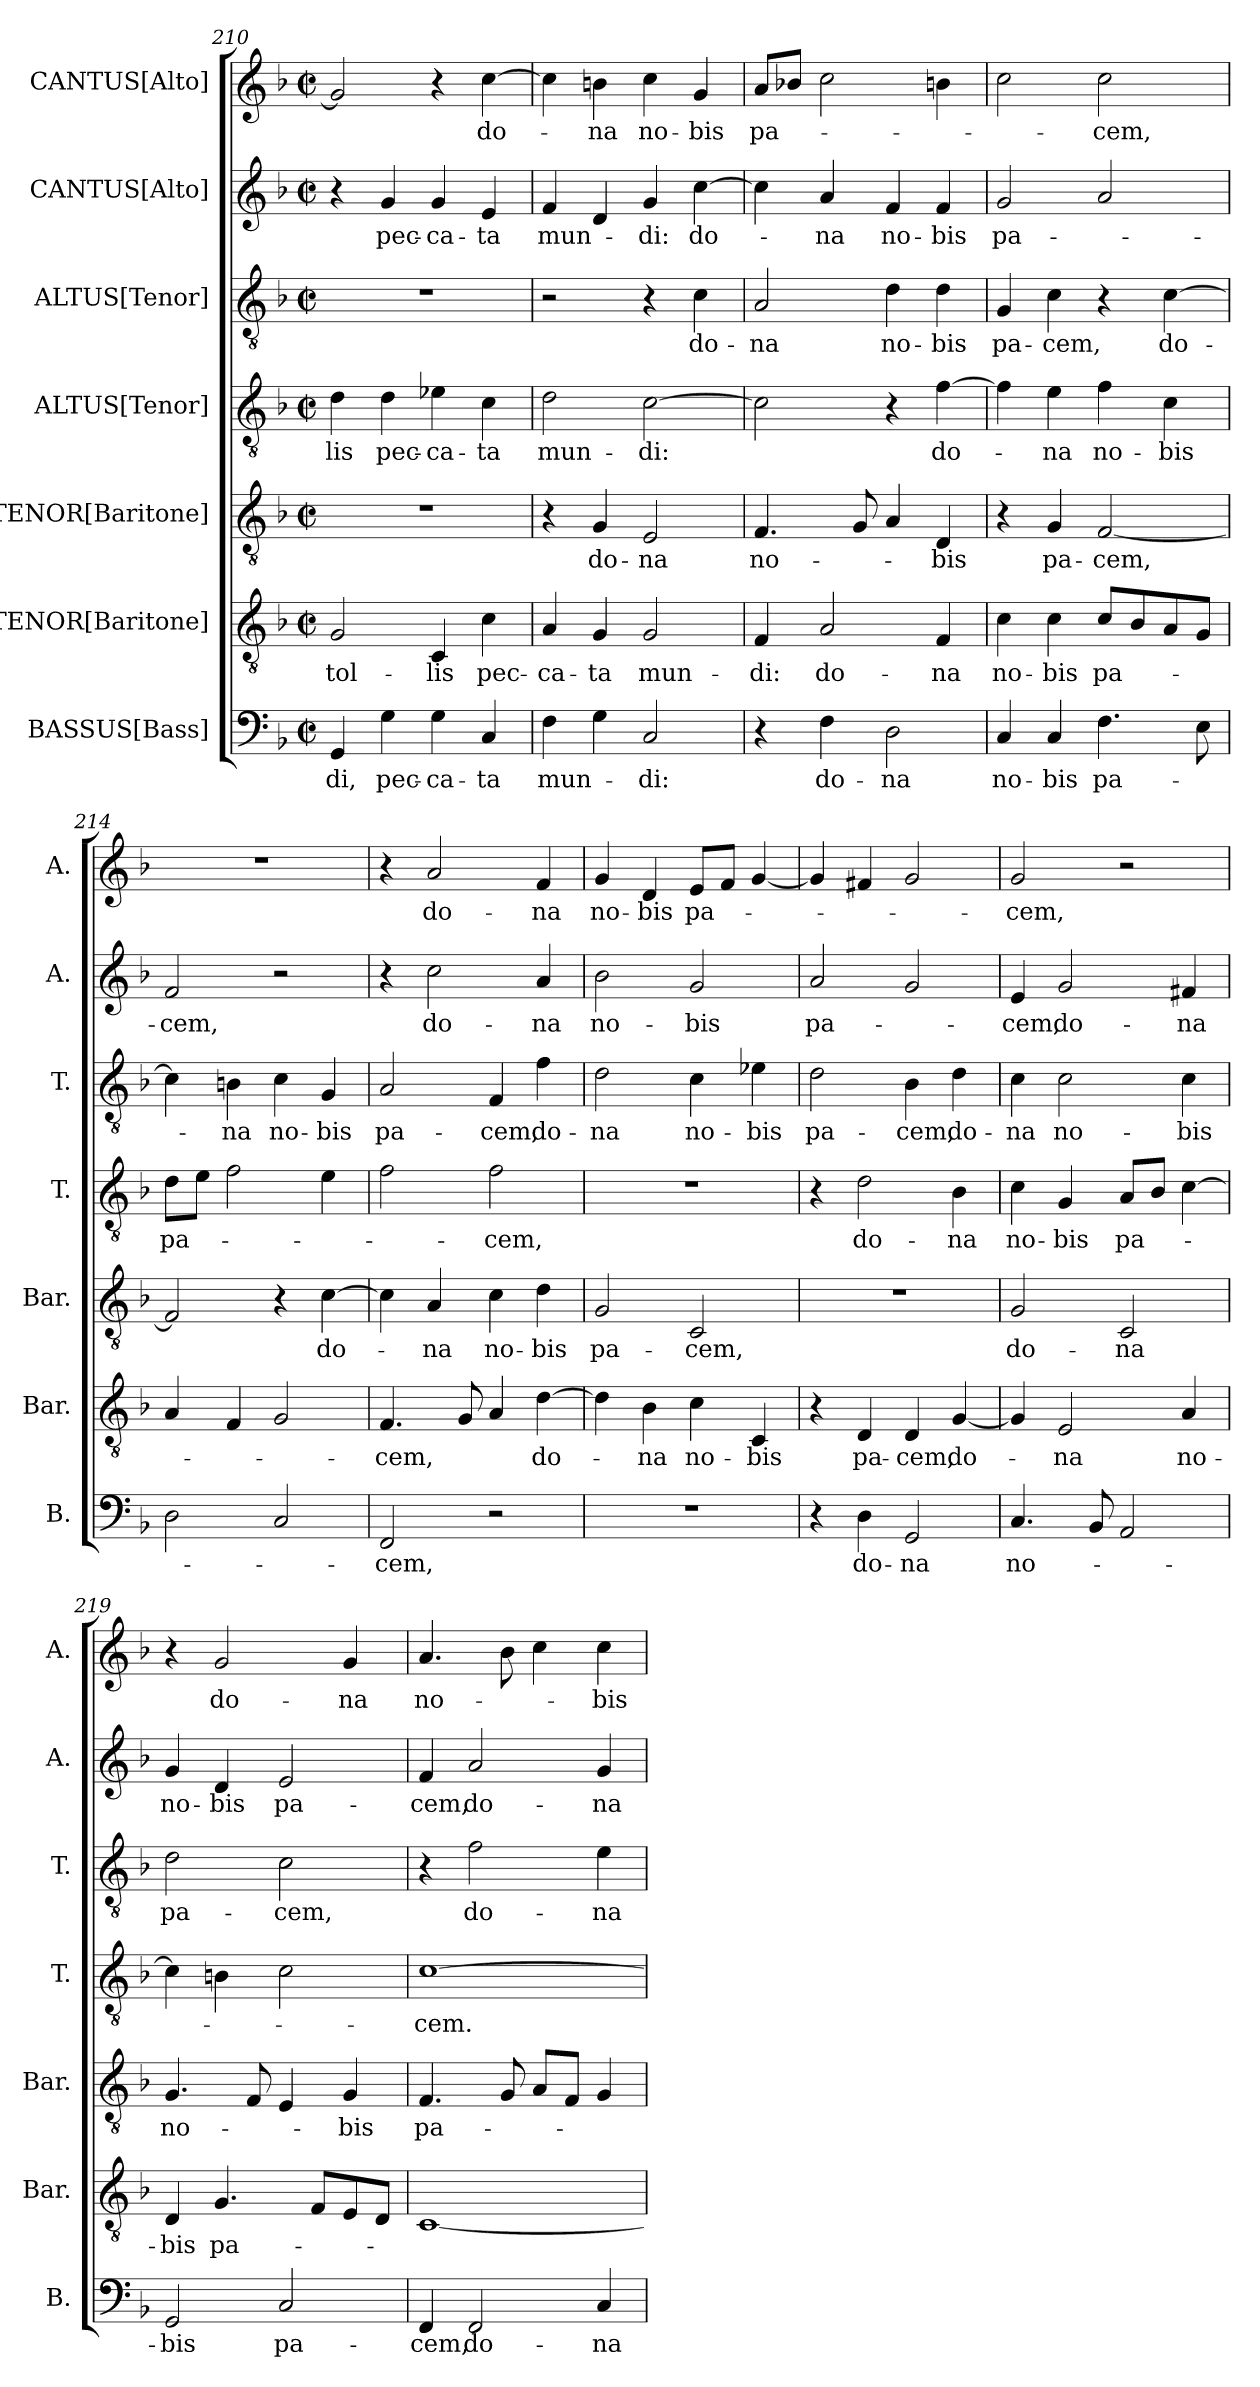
**kern	**text	**kern	**text	**kern	**text	**kern	**text	**kern	**text	**kern	**text	**kern	**text
*part7	*part7	*part6	*part6	*part5	*part5	*part4	*part4	*part3	*part3	*part2	*part2	*part1	*part1
*staff7	*staff7	*staff6	*staff6	*staff5	*staff5	*staff4	*staff4	*staff3	*staff3	*staff2	*staff2	*staff1	*staff1
*I"BASSUS[Bass]	*	*I"TENOR[Baritone]	*	*I"TENOR[Baritone]	*	*I"ALTUS[Tenor]	*	*I"ALTUS[Tenor]	*	*I"CANTUS[Alto]	*	*I"CANTUS[Alto]	*
*I'B.	*	*I'Bar.	*	*I'Bar.	*	*I'T.	*	*I'T.	*	*I'A.	*	*I'A.	*
*clefF4	*	*clefGv2	*	*clefGv2	*	*clefGv2	*	*clefGv2	*	*clefG2	*	*clefG2	*
*	*	*ITrd7c12	*	*ITrd7c12	*	*ITrd7c12	*	*ITrd7c12	*	*	*	*	*
*k[b-]	*	*k[b-]	*	*k[b-]	*	*k[b-]	*	*k[b-]	*	*k[b-]	*	*k[b-]	*
*F:	*	*F:	*	*F:	*	*F:	*	*F:	*	*F:	*	*F:	*
*M2/2	*	*M2/2	*	*M2/2	*	*M2/2	*	*M2/2	*	*M2/2	*	*M2/2	*
*met(c|)	*	*met(c|)	*	*met(c|)	*	*met(c|)	*	*met(c|)	*	*met(c|)	*	*met(c|)	*
=210	=210	=210	=210	=210	=210	=210	=210	=210	=210	=210	=210	=210	=210
!	!LO:LY:b	!	!LO:LY:b	!	!	!	!LO:LY:b	!	!	!	!	!	!
4GG/	-di,	2GG/	tol-	1r	.	4D\	-lis	1r	.	4r	.	2g/]	.
!	!LO:LY:b	!	!	!	!	!	!LO:LY:b	!	!	!	!LO:LY:b	!	!
4G\	pec-	.	.	.	.	4D\	pec-	.	.	4g/	pec-	.	.
!	!LO:LY:b	!	!LO:LY:b	!	!	!	!LO:LY:b	!	!	!	!LO:LY:b	!	!
4G\	-ca-	4CC/	-lis	.	.	4E-X\	-ca-	.	.	4g/	-ca-	4r	.
!	!LO:LY:b	!	!LO:LY:b	!	!	!	!LO:LY:b	!	!	!	!LO:LY:b	!	!LO:LY:b
4C/	-ta	4C\	pec-	.	.	4C\	-ta	.	.	4e/	-ta	[>4cc\	-do-
=211	=211	=211	=211	=211	=211	=211	=211	=211	=211	=211	=211	=211	=211
!	!LO:LY:b	!	!LO:LY:b	!	!	!	!LO:LY:b	!	!	!	!LO:LY:b	!	!
4F\	mun-	4AA/	-ca-	4r	.	2D\	mun-	2r	.	4f/	mun-	4cc\]	.
!	!	!	!LO:LY:b	!	!LO:LY:b	!	!	!	!	!	!	!	!LO:LY:b
4G\	.	4GG/	-ta	4GG/	-do-	.	.	.	.	4d/	.	4bn\	-na
!	!LO:LY:b	!	!LO:LY:b	!	!LO:LY:b	!	!LO:LY:b	!	!	!	!LO:LY:b	!	!LO:LY:b
2C/	-di:	2GG/	mun-	2EE/	-na	[>2C\	-di:	4r	.	4g/	-di:	4cc\	-no-
!	!	!	!	!	!	!	!	!	!LO:LY:b	!	!LO:LY:b	!	!LO:LY:b
.	.	.	.	.	.	.	.	4C\	-do-	[>4cc\	-do-	4g/	bis
=212	=212	=212	=212	=212	=212	=212	=212	=212	=212	=212	=212	=212	=212
!	!	!	!LO:LY:b	!	!LO:LY:b	!	!	!	!LO:LY:b	!	!	!	!LO:LY:b
4r	.	4FF/	-di:	4.FF/	-no-	2C\]	.	2AA/	-na	4cc\]	.	8a/L	-pa-
.	.	.	.	.	.	.	.	.	.	.	.	8b-X/J	.
!	!LO:LY:b	!	!LO:LY:b	!	!	!	!	!	!	!	!LO:LY:b	!	!
4F\	-do-	2AA/	-do-	.	.	.	.	.	.	4a/	-na	2cc\	.
.	.	.	.	8GG/	.	.	.	.	.	.	.	.	.
!	!LO:LY:b	!	!	!	!	!	!	!	!LO:LY:b	!	!LO:LY:b	!	!
2D\	-na	.	.	4AA/	.	4r	.	4D\	-no-	4f/	-no-	.	.
!	!	!	!LO:LY:b	!	!LO:LY:b	!	!LO:LY:b	!	!LO:LY:b	!	!LO:LY:b	!	!
.	.	4FF/	-na	4DD/	bis	[>4F\	-do-	4D\	bis	4f/	bis	4bn\	.
=213	=213	=213	=213	=213	=213	=213	=213	=213	=213	=213	=213	=213	=213
!	!LO:LY:b	!	!LO:LY:b	!	!	!	!	!	!LO:LY:b	!	!LO:LY:b	!	!
4C/	-no-	4C\	-no-	4r	.	4F\]	.	4GG/	-pa-	2g/	-pa-	2cc\	.
!	!LO:LY:b	!	!LO:LY:b	!	!LO:LY:b	!	!LO:LY:b	!	!LO:LY:b	!	!	!	!
4C/	bis	4C\	bis	4GG/	-pa-	4E\	-na	4C\	cem,	.	.	.	.
!	!LO:LY:b	!	!LO:LY:b	!	!LO:LY:b	!	!LO:LY:b	!	!	!	!	!	!LO:LY:b
4.F\	-pa-	8C/L	-pa-	[<2FF/	cem,	4F\	-no-	4r	.	2a/	.	2cc\	cem,
.	.	8BB-/	.	.	.	.	.	.	.	.	.	.	.
!	!	!	!	!	!	!	!LO:LY:b	!	!LO:LY:b	!	!	!	!
.	.	8AA/	.	.	.	4C\	bis	[>4C\	-do-	.	.	.	.
8E\	.	8GG/J	.	.	.	.	.	.	.	.	.	.	.
!!LO:PB:g=z
=214	=214	=214	=214	=214	=214	=214	=214	=214	=214	=214	=214	=214	=214
!	!	!	!	!	!	!	!LO:LY:b	!	!	!	!LO:LY:b	!	!
2D\	.	4AA/	.	2FF/]	.	8D\L	-pa-	4C\]	.	2f/	cem,	1r	.
.	.	.	.	.	.	8E\J	.	.	.	.	.	.	.
!	!	!	!	!	!	!	!	!	!LO:LY:b	!	!	!	!
.	.	4FF/	.	.	.	2F\	.	4BBn\	-na	.	.	.	.
!	!	!	!	!	!	!	!	!	!LO:LY:b	!	!	!	!
2C/	.	2GG/	.	4r	.	.	.	4C\	-no-	2r	.	.	.
!	!	!	!	!	!LO:LY:b	!	!	!	!LO:LY:b	!	!	!	!
.	.	.	.	[>4C\	-do-	4E\	.	4GG/	bis	.	.	.	.
=215	=215	=215	=215	=215	=215	=215	=215	=215	=215	=215	=215	=215	=215
!	!LO:LY:b	!	!LO:LY:b	!	!	!	!	!	!LO:LY:b	!	!	!	!
2FF/	cem,	4.FF/	cem,	4C\]	.	2F\	.	2AA/	-pa-	4r	.	4r	.
!	!	!	!	!	!LO:LY:b	!	!	!	!	!	!LO:LY:b	!	!LO:LY:b
.	.	.	.	4AA/	-na	.	.	.	.	2cc\	-do-	2a/	-do-
.	.	8GG/	.	.	.	.	.	.	.	.	.	.	.
!	!	!	!	!	!LO:LY:b	!	!LO:LY:b	!	!LO:LY:b	!	!	!	!
2r	.	4AA/	.	4C\	-no-	2F\	cem,	4FF/	cem,	.	.	.	.
!	!	!	!LO:LY:b	!	!LO:LY:b	!	!	!	!LO:LY:b	!	!LO:LY:b	!	!LO:LY:b
.	.	[>4D\	-do-	4D\	bis	.	.	4F\	-do-	4a/	-na	4f/	-na
=216	=216	=216	=216	=216	=216	=216	=216	=216	=216	=216	=216	=216	=216
!	!	!	!	!	!LO:LY:b	!	!	!	!LO:LY:b	!	!LO:LY:b	!	!LO:LY:b
1r	.	4D\]	.	2GG/	-pa-	1r	.	2D\	-na	2b-\	-no-	4g/	-no-
!	!	!	!LO:LY:b	!	!	!	!	!	!	!	!	!	!LO:LY:b
.	.	4BB-\	-na	.	.	.	.	.	.	.	.	4d/	bis
!	!	!	!LO:LY:b	!	!LO:LY:b	!	!	!	!LO:LY:b	!	!LO:LY:b	!	!LO:LY:b
.	.	4C\	-no-	2CC/	cem,	.	.	4C\	-no-	2g/	bis	8e/L	-pa-
.	.	.	.	.	.	.	.	.	.	.	.	8f/J	.
!	!	!	!LO:LY:b	!	!	!	!	!	!LO:LY:b	!	!	!	!
.	.	4CC/	bis	.	.	.	.	4E-X\	bis	.	.	[<4g/	.
=217	=217	=217	=217	=217	=217	=217	=217	=217	=217	=217	=217	=217	=217
!	!	!	!	!	!	!	!	!	!LO:LY:b	!	!LO:LY:b	!	!
4r	.	4r	.	1r	.	4r	.	2D\	-pa-	2a/	-pa-	4g/]	.
!	!LO:LY:b	!	!LO:LY:b	!	!	!	!LO:LY:b	!	!	!	!	!	!
4D\	-do-	4DD/	-pa-	.	.	2D\	-do-	.	.	.	.	4f#X/	.
!	!LO:LY:b	!	!LO:LY:b	!	!	!	!	!	!LO:LY:b	!	!	!	!
2GG/	-na	4DD/	cem,	.	.	.	.	4BB-\	cem,	2g/	.	2g/	.
!	!	!	!LO:LY:b	!	!	!	!LO:LY:b	!	!LO:LY:b	!	!	!	!
.	.	[<4GG/	-do-	.	.	4BB-\	-na	4D\	-do-	.	.	.	.
!!LO:LB:g=z
=218	=218	=218	=218	=218	=218	=218	=218	=218	=218	=218	=218	=218	=218
!	!LO:LY:b	!	!	!	!LO:LY:b	!	!LO:LY:b	!	!LO:LY:b	!	!LO:LY:b	!	!LO:LY:b
4.C/	-no-	4GG/]	.	2GG/	-do-	4C\	-no-	4C\	-na	4e/	cem,	2g/	cem,
!	!	!	!LO:LY:b	!	!	!	!LO:LY:b	!	!LO:LY:b	!	!LO:LY:b	!	!
.	.	2EE/	-na	.	.	4GG/	bis	2C\	-no-	2g/	-do-	.	.
8BB-/	.	.	.	.	.	.	.	.	.	.	.	.	.
!	!	!	!	!	!LO:LY:b	!	!LO:LY:b	!	!	!	!	!	!
2AA/	.	.	.	2CC/	-na	8AA/L	-pa-	.	.	.	.	2r	.
.	.	.	.	.	.	8BB-/J	.	.	.	.	.	.	.
!	!	!	!LO:LY:b	!	!	!	!	!	!LO:LY:b	!	!LO:LY:b	!	!
.	.	4AA/	-no-	.	.	[>4C\	.	4C\	bis	4f#X/	-na	.	.
=219	=219	=219	=219	=219	=219	=219	=219	=219	=219	=219	=219	=219	=219
!	!LO:LY:b	!	!LO:LY:b	!	!LO:LY:b	!	!	!	!LO:LY:b	!	!LO:LY:b	!	!
2GG/	bis	4DD/	bis	4.GG/	-no-	4C\]	.	2D\	-pa-	4g/	-no-	4r	.
!	!	!	!LO:LY:b	!	!	!	!	!	!	!	!LO:LY:b	!	!LO:LY:b
.	.	4.GG/	-pa-	.	.	4BBn\	.	.	.	4d/	bis	2g/	-do-
.	.	.	.	8FF/	.	.	.	.	.	.	.	.	.
!	!LO:LY:b	!	!	!	!	!	!	!	!LO:LY:b	!	!LO:LY:b	!	!
2C/	-pa-	.	.	4EE/	.	2C\	.	2C\	cem,	2e/	-pa-	.	.
.	.	8FF/L	.	.	.	.	.	.	.	.	.	.	.
!	!	!	!	!	!LO:LY:b	!	!	!	!	!	!	!	!LO:LY:b
.	.	8EE/	.	4GG/	bis	.	.	.	.	.	.	4g/	-na
.	.	8DD/J	.	.	.	.	.	.	.	.	.	.	.
=220	=220	=220	=220	=220	=220	=220	=220	=220	=220	=220	=220	=220	=220
!	!LO:LY:b	!	!	!	!LO:LY:b	!	!LO:LY:b	!	!	!	!LO:LY:b	!	!LO:LY:b
4FF/	cem,	[<1CC	.	4.FF/	-pa-	[>1C	cem.	4r	.	4f/	cem,	4.a/	-no-
!	!LO:LY:b	!	!	!	!	!	!	!	!LO:LY:b	!	!LO:LY:b	!	!
2FF/	-do-	.	.	.	.	.	.	2F\	-do-	2a/	-do-	.	.
.	.	.	.	8GG/	.	.	.	.	.	.	.	8b-\	.
.	.	.	.	8AA/L	.	.	.	.	.	.	.	4cc\	.
.	.	.	.	8FF/J	.	.	.	.	.	.	.	.	.
!	!LO:LY:b	!	!	!	!	!	!	!	!LO:LY:b	!	!LO:LY:b	!	!LO:LY:b
4C/	-na	.	.	4GG/	.	.	.	4E\	-na	4g/	-na	4cc\	bis
=	=	=	=	=	=	=	=	=	=	=	=	=	=
*-	*-	*-	*-	*-	*-	*-	*-	*-	*-	*-	*-	*-	*-
